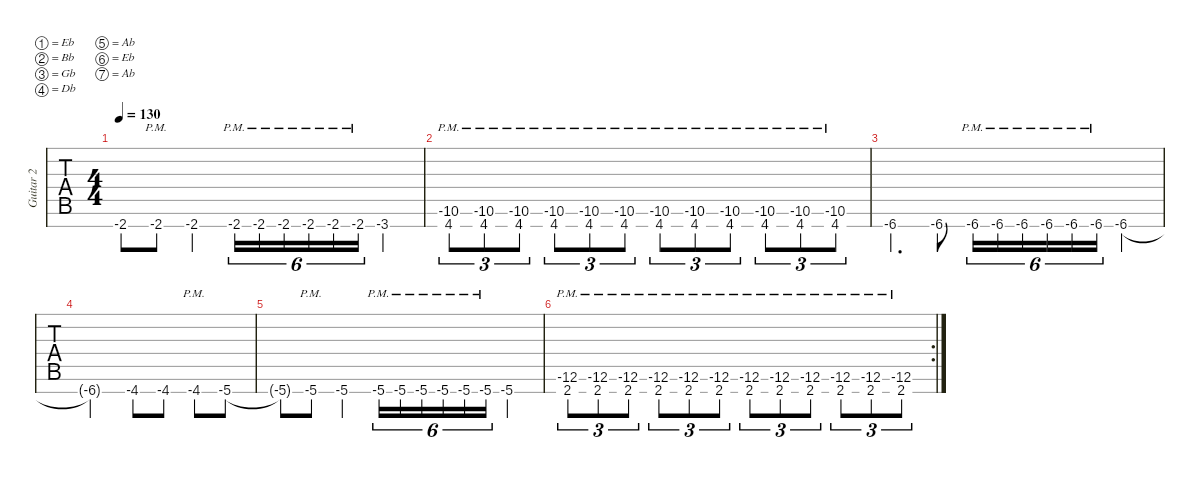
\defaultSystemsLayout 4
\hideDynamics
\bracketExtendMode nobrackets
\multiTrackTrackNamePolicy allsystems
\firstSystemTrackNameMode fullname
\otherSystemsTrackNameMode fullname
\track ("Guitar 2" "Guitar 2") {instrument overdrivenguitar}
\staff {tabs}
\tuning (Eb4 Bb3 Gb3 Db3 Ab2 Eb2 Ab1)
\ts (4 4)
\tempo 130
\clef g2
\ks aminor
-2.7{t acc #}.8{dy mf} -2.7{pm acc #}.8 -2.7{acc #}.4 -2.7{pm acc #}.16{tu (6 4)} -2.7{pm acc #}.16{tu (6 4)} -2.7{pm acc #}.16{tu (6 4)} -2.7{pm acc #}.16{tu (6 4)} -2.7{pm acc #}.16{tu (6 4)} -2.7{pm acc #}.16{tu (6 4)} -3.7.4 |
(-10.6{pm acc #} 4.7{pm}).8{tu (3 2)} (-10.6{pm acc #} 4.7{pm}).8{tu (3 2)} (-10.6{pm acc #} 4.7{pm}).8{tu (3 2)} (-10.6{pm acc #} 4.7{pm}).8{tu (3 2)} (-10.6{pm acc #} 4.7{pm}).8{tu (3 2)} (-10.6{pm acc #} 4.7{pm}).8{tu (3 2)} (-10.6{pm acc #} 4.7{pm}).8{tu (3 2)} (-10.6{pm acc #} 4.7{pm}).8{tu (3 2)} (-10.6{pm acc #} 4.7{pm}).8{tu (3 2)} (-10.6{pm acc #} 4.7{pm}).8{tu (3 2)} (-10.6{pm acc #} 4.7{pm}).8{tu (3 2)} (-10.6{pm acc #} 4.7{pm}).8{tu (3 2)} |
-6.7.4{d} -6.7.8 -6.7{pm}.16{tu (6 4)} -6.7{pm}.16{tu (6 4)} -6.7{pm}.16{tu (6 4)} -6.7{pm}.16{tu (6 4)} -6.7{pm}.16{tu (6 4)} -6.7{pm}.16{tu (6 4)} -6.7.4 |
-6.7{t}.2 -4.7.8 -4.7.8 -4.7{pm}.8 -5.7{acc #}.8 |
-5.7{t acc #}.8 -5.7{pm acc #}.8 -5.7{acc #}.4 -5.7{pm acc #}.16{tu (6 4)} -5.7{pm acc #}.16{tu (6 4)} -5.7{pm acc #}.16{tu (6 4)} -5.7{pm acc #}.16{tu (6 4)} -5.7{pm acc #}.16{tu (6 4)} -5.7{pm acc #}.16{tu (6 4)} -5.7{acc #}.4 |
\rc 2
(-12.6{pm acc #} 2.7{pm acc #}).8{tu (3 2)} (-12.6{pm acc #} 2.7{pm acc #}).8{tu (3 2)} (-12.6{pm acc #} 2.7{pm acc #}).8{tu (3 2)} (-12.6{pm acc #} 2.7{pm acc #}).8{tu (3 2)} (-12.6{pm acc #} 2.7{pm acc #}).8{tu (3 2)} (-12.6{pm acc #} 2.7{pm acc #}).8{tu (3 2)} (-12.6{pm acc #} 2.7{pm acc #}).8{tu (3 2)} (-12.6{pm acc #} 2.7{pm acc #}).8{tu (3 2)} (-12.6{pm acc #} 2.7{pm acc #}).8{tu (3 2)} (-12.6{pm acc #} 2.7{pm acc #}).8{tu (3 2)} (-12.6{pm acc #} 2.7{pm acc #}).8{tu (3 2)} (-12.6{pm acc #} 2.7{pm acc #}).8{tu (3 2)}
